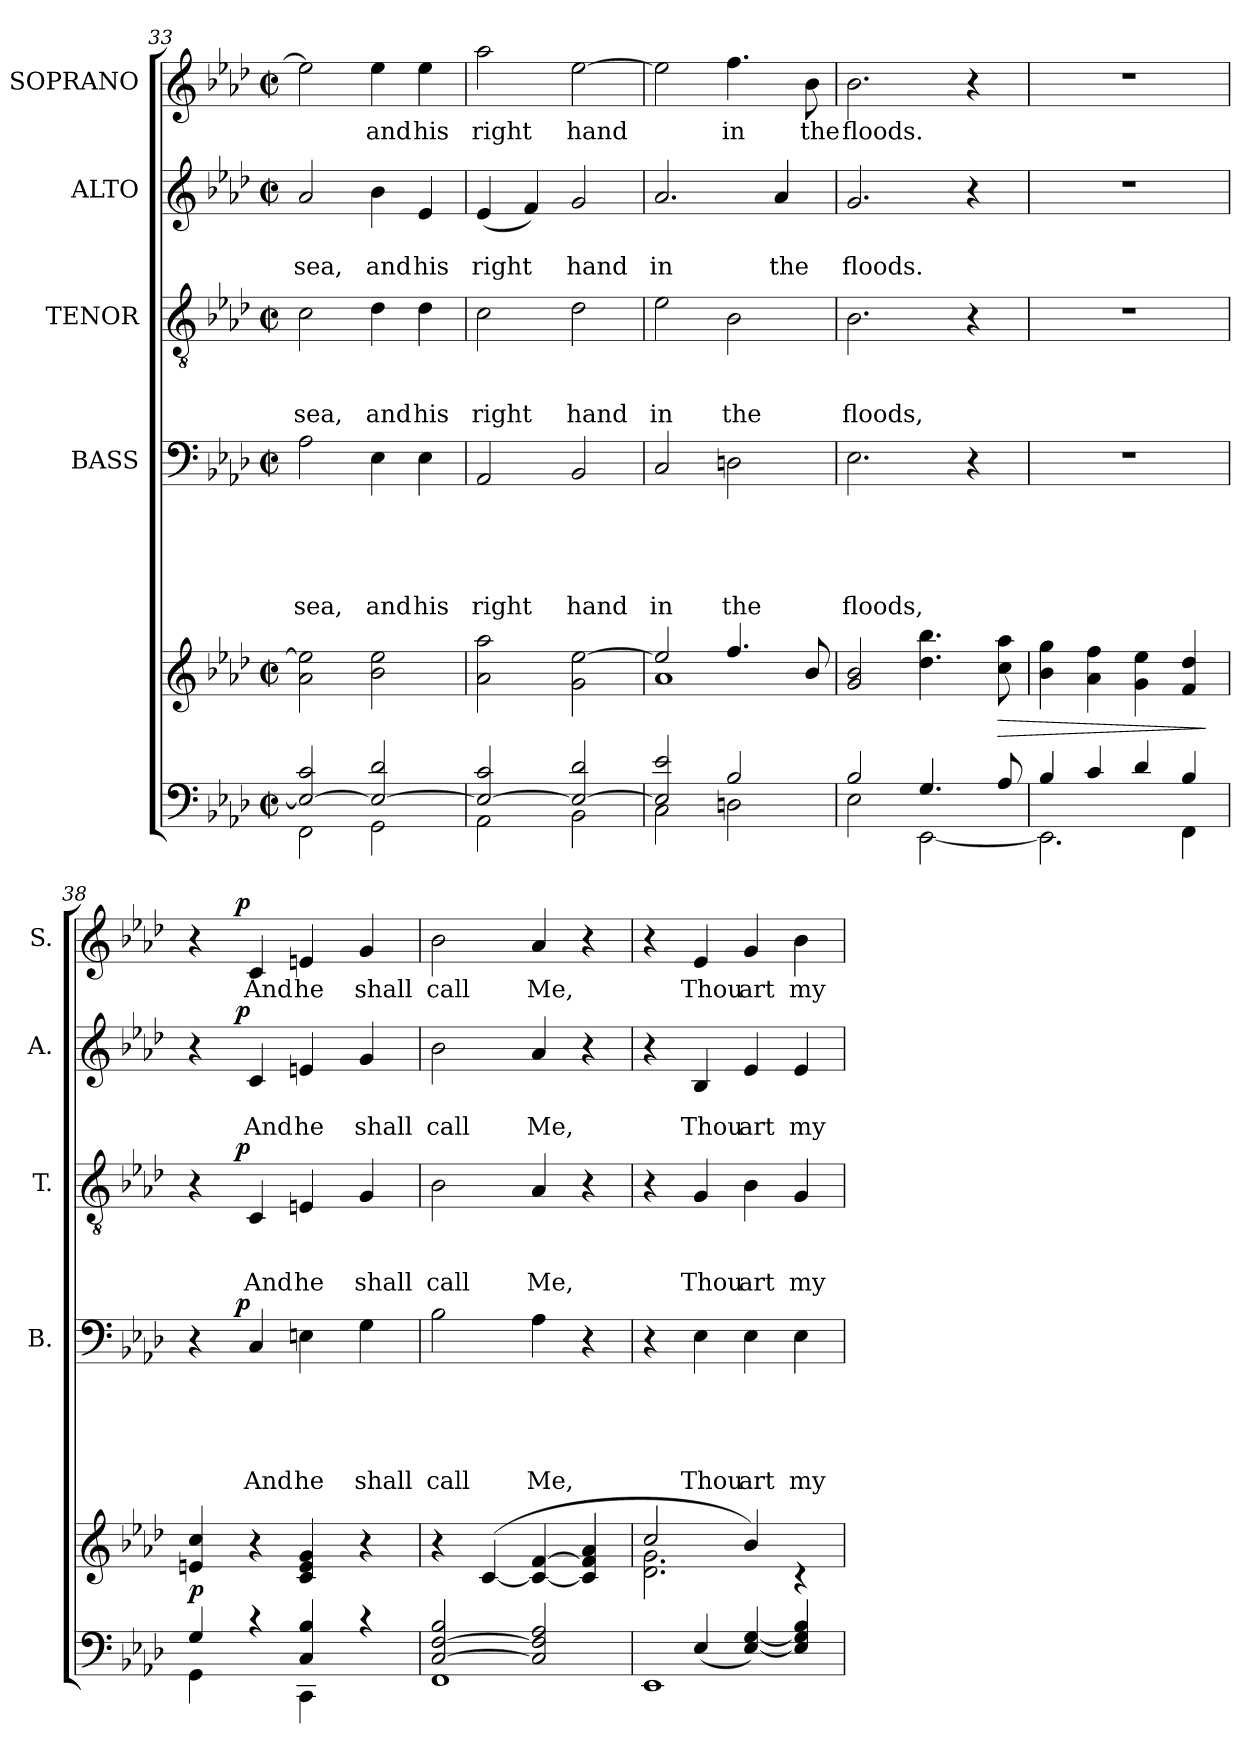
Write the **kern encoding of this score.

**kern	**dynam	**kern	**dynam	**kern	**text	**text	**text	**text	**text	**dynam	**kern	**text	**text	**text	**dynam	**kern	**text	**text	**dynam	**kern	**text	**dynam
*part6	*part6	*part5	*part5	*part4	*part4	*part4	*part4	*part4	*part4	*part4	*part3	*part3	*part3	*part3	*part3	*part2	*part2	*part2	*part2	*part1	*part1	*part1
*staff6	*staff6	*staff5	*staff5	*staff4	*staff4	*staff4	*staff4	*staff4	*staff4	*staff4	*staff3	*staff3	*staff3	*staff3	*staff3	*staff2	*staff2	*staff2	*staff2	*staff1	*staff1	*staff1
*	*	*	*	*I"BASS	*	*	*	*	*	*	*I"TENOR	*	*	*	*	*I"ALTO	*	*	*	*I"SOPRANO	*	*
*	*	*	*	*I'B.	*	*	*	*	*	*	*I'T.	*	*	*	*	*I'A.	*	*	*	*I'S.	*	*
*clefF4	*	*clefG2	*	*clefF4	*	*	*	*	*	*	*clefGv2	*	*	*	*	*clefG2	*	*	*	*clefG2	*	*
*k[b-e-a-d-]	*	*k[b-e-a-d-]	*	*k[b-e-a-d-]	*	*	*	*	*	*	*k[b-e-a-d-]	*	*	*	*	*k[b-e-a-d-]	*	*	*	*k[b-e-a-d-]	*	*
*A-:	*	*A-:	*	*A-:	*	*	*	*	*	*	*A-:	*	*	*	*	*A-:	*	*	*	*A-:	*	*
*M2/2	*	*M2/2	*	*M2/2	*	*	*	*	*	*	*M2/2	*	*	*	*	*M2/2	*	*	*	*M2/2	*	*
*met(c|)	*	*met(c|)	*	*met(c|)	*	*	*	*	*	*	*met(c|)	*	*	*	*	*met(c|)	*	*	*	*met(c|)	*	*
=33	=33	=33	=33	=33	=33	=33	=33	=33	=33	=33	=33	=33	=33	=33	=33	=33	=33	=33	=33	=33	=33	=33
*^	*	*	*	*	*	*	*	*	*	*	*	*	*	*	*	*	*	*	*	*	*	*
!	!	!	!	!	!	!	!	!	!	!LO:LY:b	!	!	!	!	!LO:LY:b	!	!	!	!LO:LY:b	!	!	!	!
2E-/_ 2c/	2FF\	.	2a-\ 2ee-\]	.	2A-\	.	.	.	.	sea,	.	2c\	.	.	sea,	.	2a-/	.	sea,	.	2ee-\]	.	.
!	!	!	!	!	!	!	!	!	!	!LO:LY:b	!	!	!	!	!LO:LY:b	!	!	!	!LO:LY:b	!	!	!LO:LY:b	!
2E-/_ 2d-/	2GG\	.	2b-\ 2ee-\	.	4E-\	.	.	.	.	and	.	4d-\	.	.	and	.	4b-\	.	and	.	4ee-\	and	.
!	!	!	!	!	!	!	!	!	!	!LO:LY:b	!	!	!	!	!LO:LY:b	!	!	!	!LO:LY:b	!	!	!LO:LY:b	!
.	.	.	.	.	4E-\	.	.	.	.	his	.	4d-\	.	.	his	.	4e-/	.	his	.	4ee-\	his	.
!!LO:PB:g=z
=34	=34	=34	=34	=34	=34	=34	=34	=34	=34	=34	=34	=34	=34	=34	=34	=34	=34	=34	=34	=34	=34	=34	=34
!	!	!	!	!	!	!	!	!	!	!LO:LY:b	!	!	!	!	!LO:LY:b	!	!	!	!LO:LY:b	!	!	!LO:LY:b	!
2E-/_ 2c/	2AA-\	.	2a-\ 2aa-\	.	2AA-/	.	.	.	.	right	.	2c\	.	.	right	.	(<4e-/	.	right	.	2aa-\	right	.
.	.	.	.	.	.	.	.	.	.	.	.	.	.	.	.	.	4f/)	.	.	.	.	.	.
!	!	!	!	!	!	!	!	!	!	!LO:LY:b	!	!	!	!	!LO:LY:b	!	!	!	!LO:LY:b	!	!	!LO:LY:b	!
2E-/_ 2d-/	2BB-\	.	2g\ [>2ee-\	.	2BB-/	.	.	.	.	hand	.	2d-\	.	.	hand	.	2g/	.	hand	.	[>2ee-\	hand	.
=35	=35	=35	=35	=35	=35	=35	=35	=35	=35	=35	=35	=35	=35	=35	=35	=35	=35	=35	=35	=35	=35	=35	=35
*	*	*	*^	*	*	*	*	*	*	*	*	*	*	*	*	*	*	*	*	*	*	*	*
!	!	!	!	!	!	!	!	!	!	!	!LO:LY:b	!	!	!	!	!LO:LY:b	!	!	!	!LO:LY:b	!	!	!	!
2E-/] 2e-/	2C\	.	2ee-/]	1a-	.	2C/	.	.	.	.	in	.	2e-\	.	.	in	.	2.a-/	.	in	.	2ee-\]	.	.
!	!	!	!	!	!	!	!	!	!	!	!LO:LY:b	!	!	!	!	!LO:LY:b	!	!	!	!	!	!	!LO:LY:b	!
2B-/	2Dn\	.	4.ff/	.	.	2Dn\	.	.	.	.	the	.	2B-\	.	.	the	.	.	.	.	.	4.ff\	in	.
!	!	!	!	!	!	!	!	!	!	!	!	!	!	!	!	!	!	!	!	!LO:LY:b	!	!	!	!
.	.	.	.	.	.	.	.	.	.	.	.	.	.	.	.	.	.	4a-/	.	the	.	.	.	.
!	!	!	!	!	!	!	!	!	!	!	!	!	!	!	!	!	!	!	!	!	!	!	!LO:LY:b	!
.	.	.	8b-/	.	.	.	.	.	.	.	.	.	.	.	.	.	.	.	.	.	.	8b-\	the	.
*	*	*	*v	*v	*	*	*	*	*	*	*	*	*	*	*	*	*	*	*	*	*	*	*	*
=36	=36	=36	=36	=36	=36	=36	=36	=36	=36	=36	=36	=36	=36	=36	=36	=36	=36	=36	=36	=36	=36	=36	=36
!	!	!	!	!	!	!	!	!	!	!LO:LY:b	!	!	!	!	!LO:LY:b	!	!	!	!LO:LY:b	!	!	!LO:LY:b	!
2B-/	2E-\	.	2g/ 2b-/	.	2.E-\	.	.	.	.	floods,	.	2.B-\	.	.	floods,	.	2.g/	.	floods.	.	2.b-\	floods.	.
4.G/	[<2EE-\	.	4.dd-\ 4.bb-\	.	.	.	.	.	.	.	.	.	.	.	.	.	.	.	.	.	.	.	.
.	.	.	.	.	4r	.	.	.	.	.	.	4r	.	.	.	.	4r	.	.	.	4r	.	.
!	!	!	!	!LO:HP:b	!	!	!	!	!	!	!	!	!	!	!	!	!	!	!	!	!	!	!
8A-/	.	.	8cc\ 8aa-\	>	.	.	.	.	.	.	.	.	.	.	.	.	.	.	.	.	.	.	.
=37	=37	=37	=37	=37	=37	=37	=37	=37	=37	=37	=37	=37	=37	=37	=37	=37	=37	=37	=37	=37	=37	=37	=37
4B-/	2.EE-\]	.	4b-\ 4gg\	.	1r	.	.	.	.	.	.	1r	.	.	.	.	1r	.	.	.	1r	.	.
4c/	.	.	4a-\ 4ff\	.	.	.	.	.	.	.	.	.	.	.	.	.	.	.	.	.	.	.	.
4d-/	.	.	4g\ 4ee-\	.	.	.	.	.	.	.	.	.	.	.	.	.	.	.	.	.	.	.	.
4B-/	4FF\	.	4f/ 4dd-/	.	.	.	.	.	.	.	.	.	.	.	.	.	.	.	.	.	.	.	.
*v	*v	*	*	*	*	*	*	*	*	*	*	*	*	*	*	*	*	*	*	*	*	*	*
.	.	.	]	.	.	.	.	.	.	.	.	.	.	.	.	.	.	.	.	.	.	.
=38	=38	=38	=38	=38	=38	=38	=38	=38	=38	=38	=38	=38	=38	=38	=38	=38	=38	=38	=38	=38	=38	=38
*^	*	*	*	*	*	*	*	*	*	*	*	*	*	*	*	*	*	*	*	*	*	*
!	!	!LO:DY:a	!	!	!	!	!	!	!	!	!	!	!	!	!	!	!	!	!	!	!	!	!
*	*	*	*	*	*^	*	*	*	*	*	*	*^	*	*	*	*	*^	*	*	*	*^	*	*
4G/	4GG\	p	4en/ 4cc/	.	4r	8..ryy	.	.	.	.	.	.	4r	8..ryy	.	.	.	.	4r	8..ryy	.	.	.	4r	8..ryy	.	.
!	!	!	!	!	!	!	!	!	!	!	!	!LO:DY:a	!	!	!	!	!	!LO:DY:a	!	!	!	!	!LO:DY:a	!	!	!	!LO:DY:a
.	.	.	.	.	.	2ryy	.	.	.	.	.	p	.	2ryy	.	.	.	p	.	2ryy	.	.	p	.	2ryy	.	p
!	!	!	!	!	!	!	!	!	!	!	!LO:LY:b	!	!	!	!	!	!LO:LY:b	!	!	!	!	!LO:LY:b	!	!	!	!LO:LY:b	!
4rc	4ryy	.	4r	.	4C/	.	.	.	.	.	And	.	4C/	.	.	.	And	.	4c/	.	.	And	.	4c/	.	And	.
!	!	!	!	!	!	!	!	!	!	!	!LO:LY:b	!	!	!	!	!	!LO:LY:b	!	!	!	!	!LO:LY:b	!	!	!	!LO:LY:b	!
4C/ 4B-/	4CC\	.	4c/ 4e/ 4g/	.	4En\	.	.	.	.	.	he	.	4En/	.	.	.	he	.	4en/	.	.	he	.	4en/	.	he	.
.	.	.	.	.	.	4ryy	.	.	.	.	.	.	.	4ryy	.	.	.	.	.	4ryy	.	.	.	.	4ryy	.	.
!	!	!	!	!	!	!	!	!	!	!	!LO:LY:b	!	!	!	!	!	!LO:LY:b	!	!	!	!	!LO:LY:b	!	!	!	!LO:LY:b	!
4rc	4ryy	.	4r	.	4G\	.	.	.	.	.	shall	.	4G/	.	.	.	shall	.	4g/	.	.	shall	.	4g/	.	shall	.
.	.	.	.	.	.	32ryy	.	.	.	.	.	.	.	32ryy	.	.	.	.	.	32ryy	.	.	.	.	32ryy	.	.
!!LO:LB:g=z
=39	=39	=39	=39	=39	=39	=39	=39	=39	=39	=39	=39	=39	=39	=39	=39	=39	=39	=39	=39	=39	=39	=39	=39	=39	=39	=39	=39
!	!	!	!	!	!	!	!	!	!	!	!LO:LY:b	!	!	!	!	!	!LO:LY:b	!	!	!	!	!LO:LY:b	!	!	!	!LO:LY:b	!
*	*	*	*	*	*v	*v	*	*	*	*	*	*	*	*	*	*	*	*	*v	*v	*	*	*	*v	*v	*	*
*	*	*	*	*	*	*	*	*	*	*	*	*v	*v	*	*	*	*	*	*	*	*	*	*	*
[>2C/ [>2F/ 2B-/	1FF	.	4r	.	2B-\	.	.	.	.	call	.	2B-\	.	.	call	.	2b-\	.	call	.	2b-\	call	.
.	.	.	([<4c/	.	.	.	.	.	.	.	.	.	.	.	.	.	.	.	.	.	.	.	.
!	!	!	!	!	!	!	!	!	!	!LO:LY:b	!	!	!	!	!LO:LY:b	!	!	!	!LO:LY:b	!	!	!LO:LY:b	!
2C/] 2F/] 2A-/	.	.	4c/_ [>4f/	.	4A-\	.	.	.	.	Me,	.	4A-/	.	.	Me,	.	4a-/	.	Me,	.	4a-/	Me,	.
.	.	.	4c/] 4f/] 4a-/	.	4r	.	.	.	.	.	.	4r	.	.	.	.	4r	.	.	.	4r	.	.
=40	=40	=40	=40	=40	=40	=40	=40	=40	=40	=40	=40	=40	=40	=40	=40	=40	=40	=40	=40	=40	=40	=40	=40
*	*	*	*^	*	*	*	*	*	*	*	*	*	*	*	*	*	*	*	*	*	*	*	*
1EE-	4ryy	.	2.d-\ 2.g\	2cc/	.	4r	.	.	.	.	.	.	4r	.	.	.	.	4r	.	.	.	4r	.	.
!	!	!	!	!	!	!	!	!	!	!	!LO:LY:b	!	!	!	!	!LO:LY:b	!	!	!	!LO:LY:b	!	!	!LO:LY:b	!
.	(4E-/	.	.	.	.	4E-\	.	.	.	.	Thou	.	4G/	.	.	Thou	.	4B-/	.	Thou	.	4e-/	Thou	.
!	!	!	!	!	!	!	!	!	!	!	!LO:LY:b	!	!	!	!	!LO:LY:b	!	!	!	!LO:LY:b	!	!	!LO:LY:b	!
.	[>4E-/ [>4G/)	.	.	4b-/)	.	4E-\	.	.	.	.	art	.	4B-\	.	.	art	.	4e-/	.	art	.	4g/	art	.
!	!	!	!	!	!	!	!	!	!	!	!LO:LY:b	!	!	!	!	!LO:LY:b	!	!	!	!LO:LY:b	!	!	!LO:LY:b	!
.	4E-/] 4G/] 4B-/	.	4ryy	4rc	.	4E-\	.	.	.	.	my	.	4G/	.	.	my	.	4e-/	.	my	.	4b-\	my	.
*v	*v	*	*	*	*	*	*	*	*	*	*	*	*	*	*	*	*	*	*	*	*	*	*	*
*	*	*v	*v	*	*	*	*	*	*	*	*	*	*	*	*	*	*	*	*	*	*	*	*
=	=	=	=	=	=	=	=	=	=	=	=	=	=	=	=	=	=	=	=	=	=	=
*-	*-	*-	*-	*-	*-	*-	*-	*-	*-	*-	*-	*-	*-	*-	*-	*-	*-	*-	*-	*-	*-	*-
